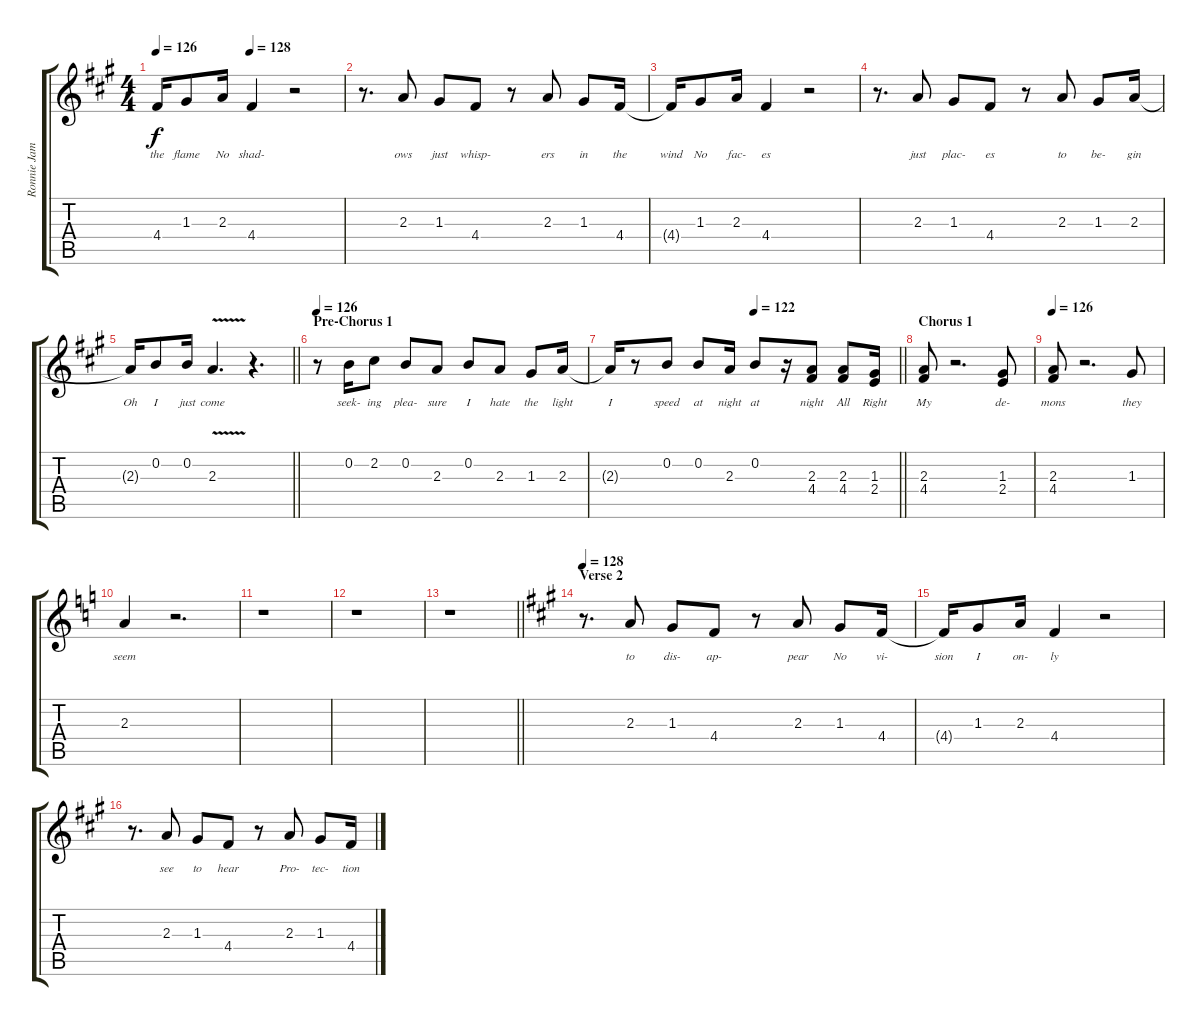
\track ("Ronnie James Dio" "Ronnie Jam") {instrument electricguitarclean}
\staff {score tabs}
\tuning (E4 B3 G3 D3 A2 E2) {hide}
\ts (4 4)
\tempo 126
\tempo (128 0.5)
\clef g2
\ks f#minor
4.4{t}.16{lyrics (0 "the") lyrics (1 "") lyrics (2 "") lyrics (3 "") lyrics (4 "") dy f} 1.3.8{lyrics (0 "flame") lyrics (1 "") lyrics (2 "") lyrics (3 "") lyrics (4 "")} 2.3.16{lyrics (0 "No") lyrics (1 "") lyrics (2 "") lyrics (3 "") lyrics (4 "")} 4.4.4{lyrics (0 "shad-") lyrics (1 "") lyrics (2 "") lyrics (3 "") lyrics (4 "")} r.2 |
r.8{d} 2.3.8{lyrics (0 "ows") lyrics (1 "") lyrics (2 "") lyrics (3 "") lyrics (4 "")} 1.3.8{lyrics (0 "just") lyrics (1 "") lyrics (2 "") lyrics (3 "") lyrics (4 "")} 4.4.8{lyrics (0 "whisp-") lyrics (1 "") lyrics (2 "") lyrics (3 "") lyrics (4 "")} r.8 2.3.8{lyrics (0 "ers") lyrics (1 "") lyrics (2 "") lyrics (3 "") lyrics (4 "")} 1.3.8{lyrics (0 "in") lyrics (1 "") lyrics (2 "") lyrics (3 "") lyrics (4 "")} 4.4.16{lyrics (0 "the") lyrics (1 "") lyrics (2 "") lyrics (3 "") lyrics (4 "")} |
4.4{t}.16{lyrics (0 "wind") lyrics (1 "") lyrics (2 "") lyrics (3 "") lyrics (4 "")} 1.3.8{lyrics (0 "No") lyrics (1 "") lyrics (2 "") lyrics (3 "") lyrics (4 "")} 2.3.16{lyrics (0 "fac-") lyrics (1 "") lyrics (2 "") lyrics (3 "") lyrics (4 "")} 4.4.4{lyrics (0 "es") lyrics (1 "") lyrics (2 "") lyrics (3 "") lyrics (4 "")} r.2 |
r.8{d} 2.3.8{lyrics (0 "just") lyrics (1 "") lyrics (2 "") lyrics (3 "") lyrics (4 "")} 1.3.8{lyrics (0 "plac-") lyrics (1 "") lyrics (2 "") lyrics (3 "") lyrics (4 "")} 4.4.8{lyrics (0 "es") lyrics (1 "") lyrics (2 "") lyrics (3 "") lyrics (4 "")} r.8 2.3.8{lyrics (0 "to") lyrics (1 "") lyrics (2 "") lyrics (3 "") lyrics (4 "")} 1.3.8{lyrics (0 "be-") lyrics (1 "") lyrics (2 "") lyrics (3 "") lyrics (4 "")} 2.3.16{lyrics (0 "gin") lyrics (1 "") lyrics (2 "") lyrics (3 "") lyrics (4 "")} |
\barLineRight lightlight
2.3{t}.16{lyrics (0 "Oh") lyrics (1 "") lyrics (2 "") lyrics (3 "") lyrics (4 "")} 0.2.8{lyrics (0 "I") lyrics (1 "") lyrics (2 "") lyrics (3 "") lyrics (4 "")} 0.2.16{lyrics (0 "just") lyrics (1 "") lyrics (2 "") lyrics (3 "") lyrics (4 "")} 2.3{v}.4{d lyrics (0 "come") lyrics (1 "") lyrics (2 "") lyrics (3 "") lyrics (4 "")} r.4{d} |
\section ("" "Pre-Chorus 1")
\tempo 126
r.8 0.2.16{lyrics (0 "seek-") lyrics (1 "") lyrics (2 "") lyrics (3 "") lyrics (4 "")} 2.2.8{lyrics (0 "ing") lyrics (1 "") lyrics (2 "") lyrics (3 "") lyrics (4 "")} 0.2.8{lyrics (0 "plea-") lyrics (1 "") lyrics (2 "") lyrics (3 "") lyrics (4 "")} 2.3.8{lyrics (0 "sure") lyrics (1 "") lyrics (2 "") lyrics (3 "") lyrics (4 "")} 0.2.8{lyrics (0 "I") lyrics (1 "") lyrics (2 "") lyrics (3 "") lyrics (4 "")} 2.3.8{lyrics (0 "hate") lyrics (1 "") lyrics (2 "") lyrics (3 "") lyrics (4 "")} 1.3.8{lyrics (0 "the") lyrics (1 "") lyrics (2 "") lyrics (3 "") lyrics (4 "")} 2.3.16{lyrics (0 "light") lyrics (1 "") lyrics (2 "") lyrics (3 "") lyrics (4 "")} |
\tempo (122 0.5)
\barLineRight lightlight
2.3{t}.16{lyrics (0 "I") lyrics (1 "") lyrics (2 "") lyrics (3 "") lyrics (4 "")} r.8 0.2.8{lyrics (0 "speed") lyrics (1 "") lyrics (2 "") lyrics (3 "") lyrics (4 "")} 0.2.8{lyrics (0 "at") lyrics (1 "") lyrics (2 "") lyrics (3 "") lyrics (4 "")} 2.3.16{lyrics (0 "night") lyrics (1 "") lyrics (2 "") lyrics (3 "") lyrics (4 "")} 0.2.8{lyrics (0 "at") lyrics (1 "") lyrics (2 "") lyrics (3 "") lyrics (4 "")} r.16 (2.3 4.4).8{lyrics (0 "night") lyrics (1 "") lyrics (2 "") lyrics (3 "") lyrics (4 "")} (2.3 4.4).8{lyrics (0 "All") lyrics (1 "") lyrics (2 "") lyrics (3 "") lyrics (4 "")} (1.3 2.4).16{lyrics (0 "Right") lyrics (1 "") lyrics (2 "") lyrics (3 "") lyrics (4 "")} |
\section ("" "Chorus 1")
(2.3 4.4).8{lyrics (0 "My") lyrics (1 "") lyrics (2 "") lyrics (3 "") lyrics (4 "")} r.2{d} (1.3 2.4).8{lyrics (0 "de-") lyrics (1 "") lyrics (2 "") lyrics (3 "") lyrics (4 "")} |
\tempo 126
(2.3 4.4).8{lyrics (0 "mons") lyrics (1 "") lyrics (2 "") lyrics (3 "") lyrics (4 "")} r.2{d} 1.3.8{lyrics (0 "they") lyrics (1 "") lyrics (2 "") lyrics (3 "") lyrics (4 "")} |
\ks aminor
2.3.4{lyrics (0 "seem") lyrics (1 "") lyrics (2 "") lyrics (3 "") lyrics (4 "")} r.2{d} |
r.1 |
r.1 |
\barLineRight lightlight
r.1 |
\section ("" "Verse 2")
\tempo 128
\ks f#minor
r.8{d} 2.3.8{lyrics (0 "to") lyrics (1 "") lyrics (2 "") lyrics (3 "") lyrics (4 "")} 1.3.8{lyrics (0 "dis-") lyrics (1 "") lyrics (2 "") lyrics (3 "") lyrics (4 "")} 4.4.8{lyrics (0 "ap-") lyrics (1 "") lyrics (2 "") lyrics (3 "") lyrics (4 "")} r.8 2.3.8{lyrics (0 "pear") lyrics (1 "") lyrics (2 "") lyrics (3 "") lyrics (4 "")} 1.3.8{lyrics (0 "No") lyrics (1 "") lyrics (2 "") lyrics (3 "") lyrics (4 "")} 4.4.16{lyrics (0 "vi-") lyrics (1 "") lyrics (2 "") lyrics (3 "") lyrics (4 "")} |
4.4{t}.16{lyrics (0 "sion") lyrics (1 "") lyrics (2 "") lyrics (3 "") lyrics (4 "")} 1.3.8{lyrics (0 "I") lyrics (1 "") lyrics (2 "") lyrics (3 "") lyrics (4 "")} 2.3.16{lyrics (0 "on-") lyrics (1 "") lyrics (2 "") lyrics (3 "") lyrics (4 "")} 4.4.4{lyrics (0 "ly") lyrics (1 "") lyrics (2 "") lyrics (3 "") lyrics (4 "")} r.2 |
r.8{d} 2.3.8{lyrics (0 "see") lyrics (1 "") lyrics (2 "") lyrics (3 "") lyrics (4 "")} 1.3.8{lyrics (0 "to") lyrics (1 "") lyrics (2 "") lyrics (3 "") lyrics (4 "")} 4.4.8{lyrics (0 "hear") lyrics (1 "") lyrics (2 "") lyrics (3 "") lyrics (4 "")} r.8 2.3.8{lyrics (0 "Pro-") lyrics (1 "") lyrics (2 "") lyrics (3 "") lyrics (4 "")} 1.3.8{lyrics (0 "tec-") lyrics (1 "") lyrics (2 "") lyrics (3 "") lyrics (4 "")} 4.4.16{lyrics (0 "tion") lyrics (1 "") lyrics (2 "") lyrics (3 "") lyrics (4 "")}
